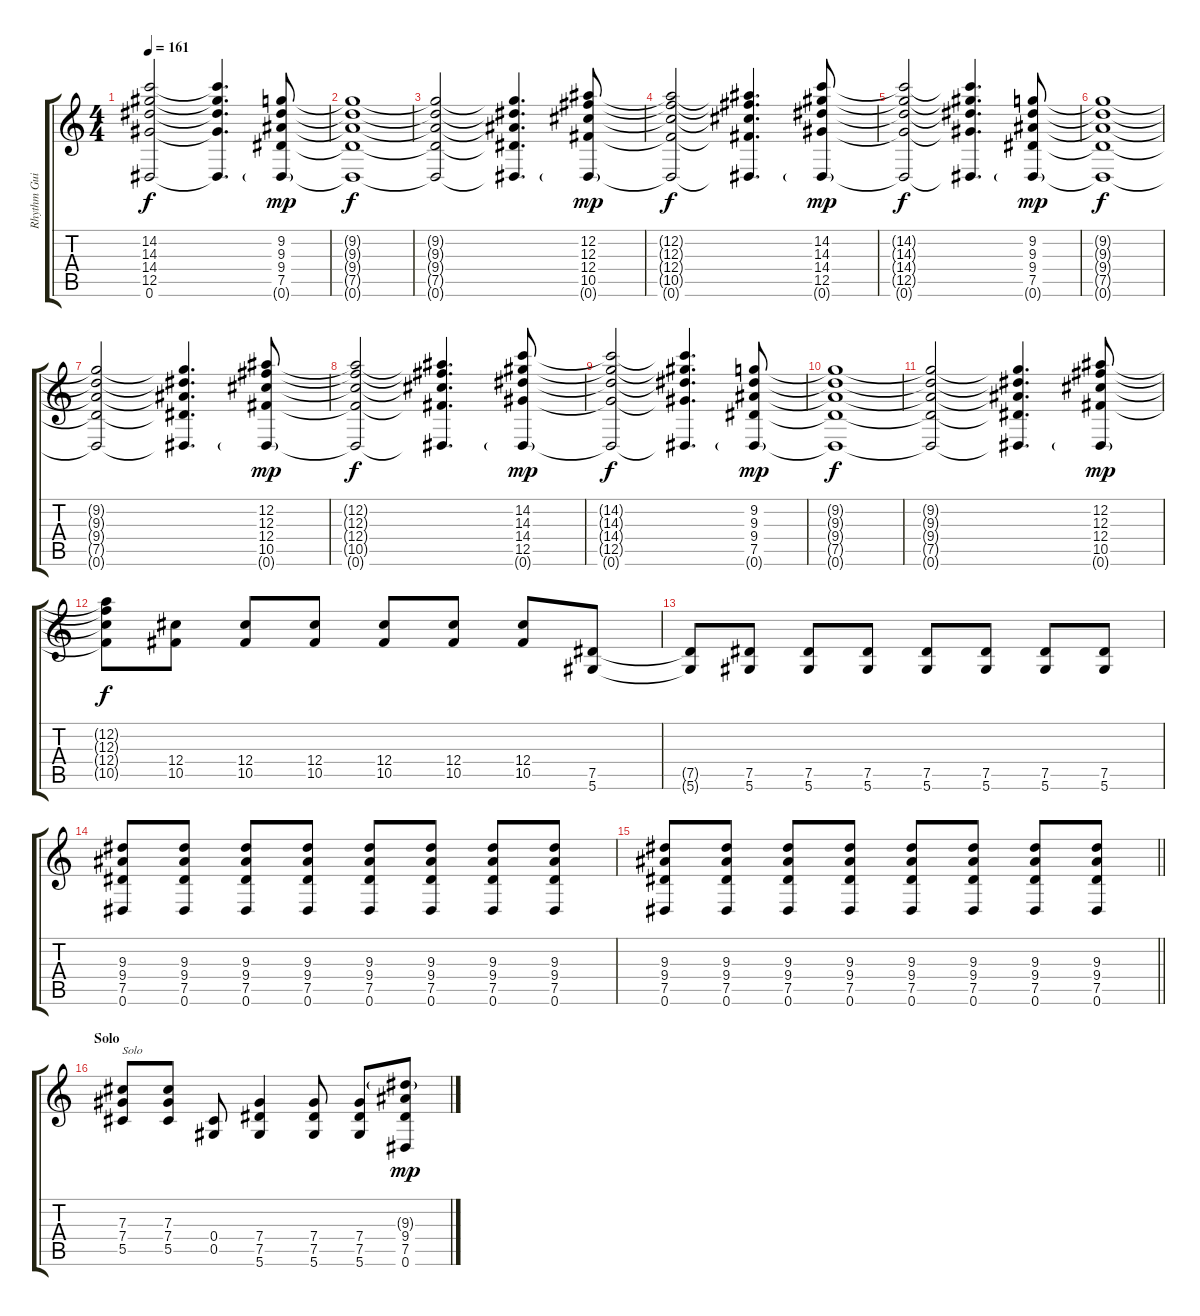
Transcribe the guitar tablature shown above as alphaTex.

\track ("Rhythm Guitar" "Rhythm Gui") {instrument distortionguitar}
\staff {score tabs}
\tuning (Eb4 Bb3 Gb3 Db3 Ab2 Eb2) {hide}
\ts (4 4)
\tempo 161
\clef g2
\ks c
(14.2{t} 14.3{t} 14.4{t} 12.5{t} 0.6{t}).2{dy f} (14.2{t} 14.3{t} 14.4{t} 12.5{t} 0.6{t}).4{d} (9.2 9.3 9.4 7.5 0.6{g}).8{dy mp} |
(9.2{t} 9.3{t} 9.4{t} 7.5{t} 0.6{t}).1{dy f} |
(9.2{t} 9.3{t} 9.4{t} 7.5{t} 0.6{t}).2 (9.2{t} 9.3{t} 9.4{t} 7.5{t} 0.6{t}).4{d} (12.2 12.3 12.4 10.5 0.6{g}).8{dy mp} |
(12.2{t} 12.3{t} 12.4{t} 10.5{t} 0.6{t}).2{dy f} (12.2{t} 12.3{t} 12.4{t} 10.5{t} 0.6{t}).4{d} (14.2 14.3 14.4 12.5 0.6{g}).8{dy mp} |
(14.2{t} 14.3{t} 14.4{t} 12.5{t} 0.6{t}).2{dy f} (14.2{t} 14.3{t} 14.4{t} 12.5{t} 0.6{t}).4{d} (9.2 9.3 9.4 7.5 0.6{g}).8{dy mp} |
(9.2{t} 9.3{t} 9.4{t} 7.5{t} 0.6{t}).1{dy f} |
(9.2{t} 9.3{t} 9.4{t} 7.5{t} 0.6{t}).2 (9.2{t} 9.3{t} 9.4{t} 7.5{t} 0.6{t}).4{d} (12.2 12.3 12.4 10.5 0.6{g}).8{dy mp} |
(12.2{t} 12.3{t} 12.4{t} 10.5{t} 0.6{t}).2{dy f} (12.2{t} 12.3{t} 12.4{t} 10.5{t} 0.6{t}).4{d} (14.2 14.3 14.4 12.5 0.6{g}).8{dy mp} |
(14.2{t} 14.3{t} 14.4{t} 12.5{t} 0.6{t}).2{dy f} (14.2{t} 14.3{t} 14.4{t} 12.5{t} 0.6{t}).4{d} (9.2 9.3 9.4 7.5 0.6{g}).8{dy mp} |
(9.2{t} 9.3{t} 9.4{t} 7.5{t} 0.6{t}).1{dy f} |
(9.2{t} 9.3{t} 9.4{t} 7.5{t} 0.6{t}).2 (9.2{t} 9.3{t} 9.4{t} 7.5{t} 0.6{t}).4{d} (12.2 12.3 12.4 10.5 0.6{g}).8{dy mp} |
(12.2{t} 12.3{t} 12.4{t} 10.5{t}).8{dy f} (12.4 10.5).8 (12.4 10.5).8 (12.4 10.5).8 (12.4 10.5).8 (12.4 10.5).8 (12.4 10.5).8 (7.5 5.6).8 |
(7.5{t} 5.6{t}).8 (7.5 5.6).8 (7.5 5.6).8 (7.5 5.6).8 (7.5 5.6).8 (7.5 5.6).8 (7.5 5.6).8 (7.5 5.6).8 |
(9.3 9.4 7.5 0.6).8 (9.3 9.4 7.5 0.6).8 (9.3 9.4 7.5 0.6).8 (9.3 9.4 7.5 0.6).8 (9.3 9.4 7.5 0.6).8 (9.3 9.4 7.5 0.6).8 (9.3 9.4 7.5 0.6).8 (9.3 9.4 7.5 0.6).8 |
\barLineRight lightlight
(9.3 9.4 7.5 0.6).8 (9.3 9.4 7.5 0.6).8 (9.3 9.4 7.5 0.6).8 (9.3 9.4 7.5 0.6).8 (9.3 9.4 7.5 0.6).8 (9.3 9.4 7.5 0.6).8 (9.3 9.4 7.5 0.6).8 (9.3 9.4 7.5 0.6).8 |
\section ("" "Solo")
(7.3 7.4 5.5).8{txt "Solo"} (7.3 7.4 5.5).8 (0.4 0.5).8 (7.4 7.5 5.6).4 (7.4 7.5 5.6).8 (7.4 7.5 5.6).8 (9.3{g} 9.4 7.5 0.6).8{dy mp}
